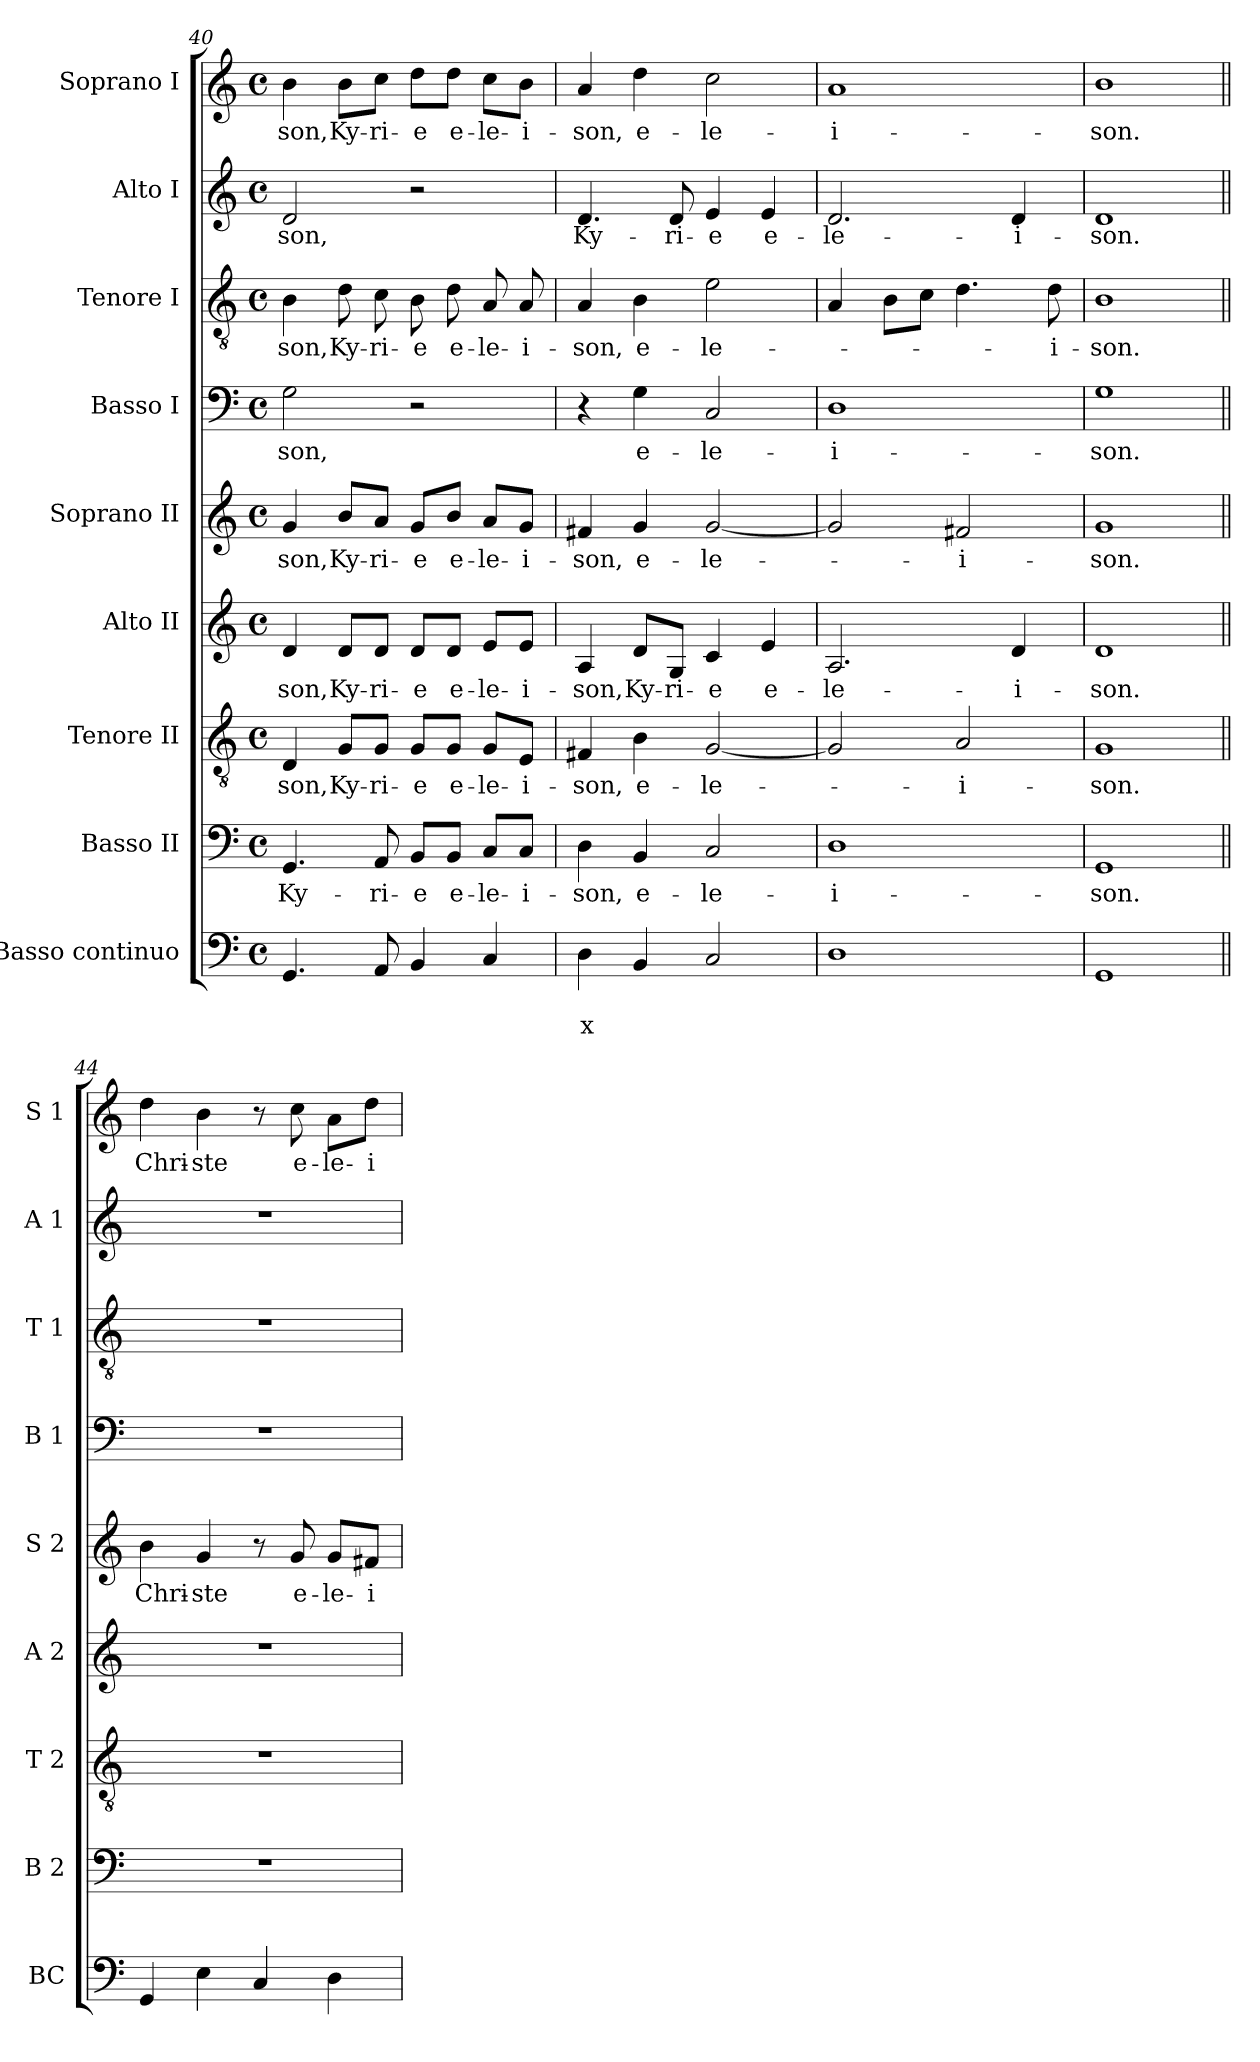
**kern	**text	**text	**kern	**text	**kern	**text	**kern	**text	**kern	**text	**kern	**text	**kern	**text	**kern	**text	**kern	**text
*part9	*part9	*part9	*part8	*part8	*part7	*part7	*part6	*part6	*part5	*part5	*part4	*part4	*part3	*part3	*part2	*part2	*part1	*part1
*staff9	*staff9	*staff9	*staff8	*staff8	*staff7	*staff7	*staff6	*staff6	*staff5	*staff5	*staff4	*staff4	*staff3	*staff3	*staff2	*staff2	*staff1	*staff1
*I"Basso continuo	*	*	*I"Basso II	*	*I"Tenore II	*	*I"Alto II	*	*I"Soprano II	*	*I"Basso I	*	*I"Tenore I	*	*I"Alto I	*	*I"Soprano I	*
*I'BC	*	*	*I'B 2	*	*I'T 2	*	*I'A 2	*	*I'S 2	*	*I'B 1	*	*I'T 1	*	*I'A 1	*	*I'S 1	*
!!LO:PB:g=z
*clefF4	*	*	*clefF4	*	*clefGv2	*	*clefG2	*	*clefG2	*	*clefF4	*	*clefGv2	*	*clefG2	*	*clefG2	*
*k[]	*	*	*k[]	*	*k[]	*	*k[]	*	*k[]	*	*k[]	*	*k[]	*	*k[]	*	*k[]	*
*C:	*	*	*C:	*	*C:	*	*C:	*	*C:	*	*C:	*	*C:	*	*C:	*	*C:	*
*M4/4	*	*	*M4/4	*	*M4/4	*	*M4/4	*	*M4/4	*	*M4/4	*	*M4/4	*	*M4/4	*	*M4/4	*
*met(c)	*	*	*met(c)	*	*met(c)	*	*met(c)	*	*met(c)	*	*met(c)	*	*met(c)	*	*met(c)	*	*met(c)	*
=40	=40	=40	=40	=40	=40	=40	=40	=40	=40	=40	=40	=40	=40	=40	=40	=40	=40	=40
!	!	!	!	!LO:LY:b	!	!LO:LY:b	!	!LO:LY:b	!	!LO:LY:b	!	!LO:LY:b	!	!LO:LY:b	!	!LO:LY:b	!	!LO:LY:b
4.GG/	.	.	4.GG/	Ky-	4D/	-son,	4d/	-son,	4g/	-son,	2G\	-son,	4B\	-son,	2d/	-son,	4b\	-son,
!	!	!	!	!	!	!LO:LY:b	!	!LO:LY:b	!	!LO:LY:b	!	!	!	!LO:LY:b	!	!	!	!LO:LY:b
.	.	.	.	.	8G/L	Ky-	8d/L	Ky-	8b/L	Ky-	.	.	8d\	Ky-	.	.	8b\L	Ky-
!	!	!	!	!LO:LY:b	!	!LO:LY:b	!	!LO:LY:b	!	!LO:LY:b	!	!	!	!LO:LY:b	!	!	!	!LO:LY:b
8AA/	.	.	8AA/	-ri-	8G/J	-ri-	8d/J	-ri-	8a/J	-ri-	.	.	8c\	-ri-	.	.	8cc\J	-ri-
!	!	!	!	!LO:LY:b	!	!LO:LY:b	!	!LO:LY:b	!	!LO:LY:b	!	!	!	!LO:LY:b	!	!	!	!LO:LY:b
4BB/	.	.	8BB/L	-e	8G/L	-e	8d/L	-e	8g/L	-e	2r	.	8B\	-e	2r	.	8dd\L	-e
!	!	!	!	!LO:LY:b	!	!LO:LY:b	!	!LO:LY:b	!	!LO:LY:b	!	!	!	!LO:LY:b	!	!	!	!LO:LY:b
.	.	.	8BB/J	e-	8G/J	e-	8d/J	e-	8b/J	e-	.	.	8d\	e-	.	.	8dd\J	e-
!	!	!	!	!LO:LY:b	!	!LO:LY:b	!	!LO:LY:b	!	!LO:LY:b	!	!	!	!LO:LY:b	!	!	!	!LO:LY:b
4C/	.	.	8C/L	-le-	8G/L	-le-	8e/L	-le-	8a/L	-le-	.	.	8A/	-le-	.	.	8cc\L	-le-
!	!	!	!	!LO:LY:b	!	!LO:LY:b	!	!LO:LY:b	!	!LO:LY:b	!	!	!	!LO:LY:b	!	!	!	!LO:LY:b
.	.	.	8C/J	-i-	8E/J	-i-	8e/J	-i-	8g/J	-i-	.	.	8A/	-i-	.	.	8b\J	-i-
=41	=41	=41	=41	=41	=41	=41	=41	=41	=41	=41	=41	=41	=41	=41	=41	=41	=41	=41
!	!	!LO:LY:b	!	!LO:LY:b	!	!LO:LY:b	!	!LO:LY:b	!	!LO:LY:b	!	!	!	!LO:LY:b	!	!LO:LY:b	!	!LO:LY:b
4D\	.	x	4D\	-son,	4F#X/	-son,	4A/	-son,	4f#X/	-son,	4r	.	4A/	-son,	4.d/	Ky-	4a/	-son,
!	!	!	!	!LO:LY:b	!	!LO:LY:b	!	!LO:LY:b	!	!LO:LY:b	!	!LO:LY:b	!	!LO:LY:b	!	!	!	!LO:LY:b
4BB/	.	.	4BB/	e-	4B\	e-	8d/L	Ky-	4g/	e-	4G\	e-	4B\	e-	.	.	4dd\	e-
!	!	!	!	!	!	!	!	!LO:LY:b	!	!	!	!	!	!	!	!LO:LY:b	!	!
.	.	.	.	.	.	.	8G/J	-ri-	.	.	.	.	.	.	8d/	-ri-	.	.
!	!	!	!	!LO:LY:b	!	!LO:LY:b	!	!LO:LY:b	!	!LO:LY:b	!	!LO:LY:b	!	!LO:LY:b	!	!LO:LY:b	!	!LO:LY:b
2C/	.	.	2C/	-le-	[2G/	-le-	4c/	-e	[2g/	-le-	2C/	-le-	2e\	-le-	4e/	-e	2cc\	-le-
!	!	!	!	!	!	!	!	!LO:LY:b	!	!	!	!	!	!	!	!LO:LY:b	!	!
.	.	.	.	.	.	.	4e/	e-	.	.	.	.	.	.	4e/	e-	.	.
=42	=42	=42	=42	=42	=42	=42	=42	=42	=42	=42	=42	=42	=42	=42	=42	=42	=42	=42
!	!	!	!	!LO:LY:b	!	!	!	!LO:LY:b	!	!	!	!LO:LY:b	!	!	!	!LO:LY:b	!	!LO:LY:b
1D	.	.	1D	-i-	2G/]	.	2.A/	-le-	2g/]	.	1D	-i-	4A/	.	2.d/	-le-	1a	-i-
.	.	.	.	.	.	.	.	.	.	.	.	.	8B\L	.	.	.	.	.
.	.	.	.	.	.	.	.	.	.	.	.	.	8c\J	.	.	.	.	.
!	!	!	!	!	!	!LO:LY:b	!	!	!	!LO:LY:b	!	!	!	!	!	!	!	!
.	.	.	.	.	2A/	-i-	.	.	2f#X/	-i-	.	.	4.d\	.	.	.	.	.
!	!	!	!	!	!	!	!	!LO:LY:b	!	!	!	!	!	!	!	!LO:LY:b	!	!
.	.	.	.	.	.	.	4d/	-i-	.	.	.	.	.	.	4d/	-i-	.	.
!	!	!	!	!	!	!	!	!	!	!	!	!	!	!LO:LY:b	!	!	!	!
.	.	.	.	.	.	.	.	.	.	.	.	.	8d\	-i-	.	.	.	.
=43	=43	=43	=43	=43	=43	=43	=43	=43	=43	=43	=43	=43	=43	=43	=43	=43	=43	=43
!	!	!	!	!LO:LY:b	!	!LO:LY:b	!	!LO:LY:b	!	!LO:LY:b	!	!LO:LY:b	!	!LO:LY:b	!	!LO:LY:b	!	!LO:LY:b
1GG	.	.	1GG	-son.	1G	-son.	1d	-son.	1g	-son.	1G	-son.	1B	-son.	1d	-son.	1b	-son.
!!LO:PB:g=z
=44||	=44||	=44||	=44||	=44||	=44||	=44||	=44||	=44||	=44||	=44||	=44||	=44||	=44||	=44||	=44||	=44||	=44||	=44||
!	!	!	!	!	!	!	!	!	!	!LO:LY:b	!	!	!	!	!	!	!	!LO:LY:b
4GG/	.	.	1r	.	1r	.	1r	.	4b\	Chri-	1r	.	1r	.	1r	.	4dd\	Chri-
!	!	!	!	!	!	!	!	!	!	!LO:LY:b	!	!	!	!	!	!	!	!LO:LY:b
4E\	.	.	.	.	.	.	.	.	4g/	-ste	.	.	.	.	.	.	4b\	-ste
4C/	.	.	.	.	.	.	.	.	8r	.	.	.	.	.	.	.	8r	.
!	!	!	!	!	!	!	!	!	!	!LO:LY:b	!	!	!	!	!	!	!	!LO:LY:b
.	.	.	.	.	.	.	.	.	8g/	e-	.	.	.	.	.	.	8cc\	e-
!	!	!	!	!	!	!	!	!	!	!LO:LY:b	!	!	!	!	!	!	!	!LO:LY:b
4D\	.	.	.	.	.	.	.	.	8g/L	-le-	.	.	.	.	.	.	8a\L	-le-
!	!	!	!	!	!	!	!	!	!	!LO:LY:b	!	!	!	!	!	!	!	!LO:LY:b
.	.	.	.	.	.	.	.	.	8f#X/J	-i-	.	.	.	.	.	.	8dd\J	-i-
=	=	=	=	=	=	=	=	=	=	=	=	=	=	=	=	=	=	=
*-	*-	*-	*-	*-	*-	*-	*-	*-	*-	*-	*-	*-	*-	*-	*-	*-	*-	*-
